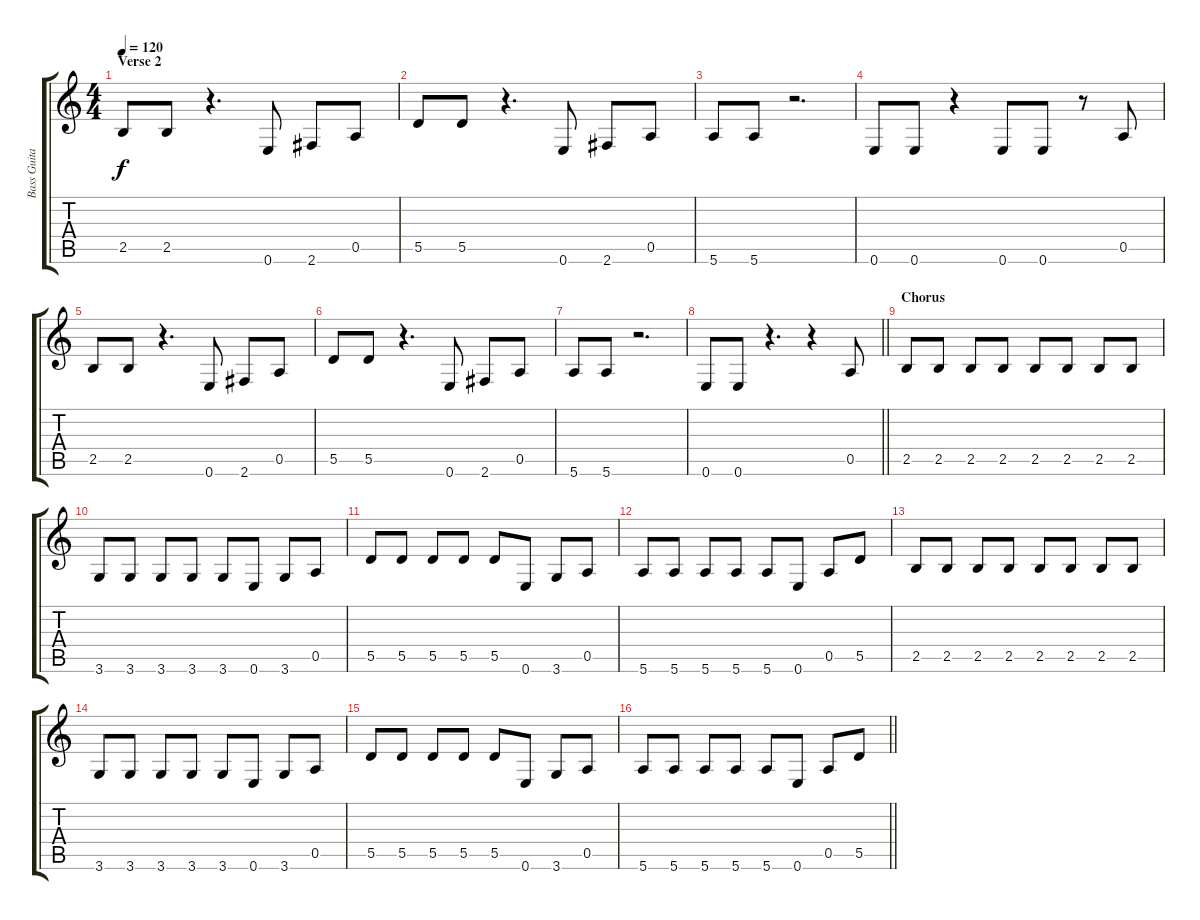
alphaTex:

\track ("Bass Guitar" "Bass Guita") {instrument electricbassfinger}
\staff {score tabs}
\tuning (E4 B3 G3 D3 A2 E2) {hide}
\ts (4 4)
\section ("" "Verse 2")
\tempo 120
\clef g2
\ks c
2.5.8{dy f} 2.5.8 r.4{d} 0.6.8 2.6.8 0.5.8 |
5.5.8 5.5.8 r.4{d} 0.6.8 2.6.8 0.5.8 |
5.6.8 5.6.8 r.2{d} |
0.6.8 0.6.8 r.4 0.6.8 0.6.8 r.8 0.5.8 |
2.5.8 2.5.8 r.4{d} 0.6.8 2.6.8 0.5.8 |
5.5.8 5.5.8 r.4{d} 0.6.8 2.6.8 0.5.8 |
5.6.8 5.6.8 r.2{d} |
\barLineRight lightlight
0.6.8 0.6.8 r.4{d} r.4 0.5.8 |
\section ("" "Chorus")
2.5.8 2.5.8 2.5.8 2.5.8 2.5.8 2.5.8 2.5.8 2.5.8 |
3.6.8 3.6.8 3.6.8 3.6.8 3.6.8 0.6.8 3.6.8 0.5.8 |
5.5.8 5.5.8 5.5.8 5.5.8 5.5.8 0.6.8 3.6.8 0.5.8 |
5.6.8 5.6.8 5.6.8 5.6.8 5.6.8 0.6.8 0.5.8 5.5.8 |
2.5.8 2.5.8 2.5.8 2.5.8 2.5.8 2.5.8 2.5.8 2.5.8 |
3.6.8 3.6.8 3.6.8 3.6.8 3.6.8 0.6.8 3.6.8 0.5.8 |
5.5.8 5.5.8 5.5.8 5.5.8 5.5.8 0.6.8 3.6.8 0.5.8 |
\barLineRight lightlight
5.6.8 5.6.8 5.6.8 5.6.8 5.6.8 0.6.8 0.5.8 5.5.8
